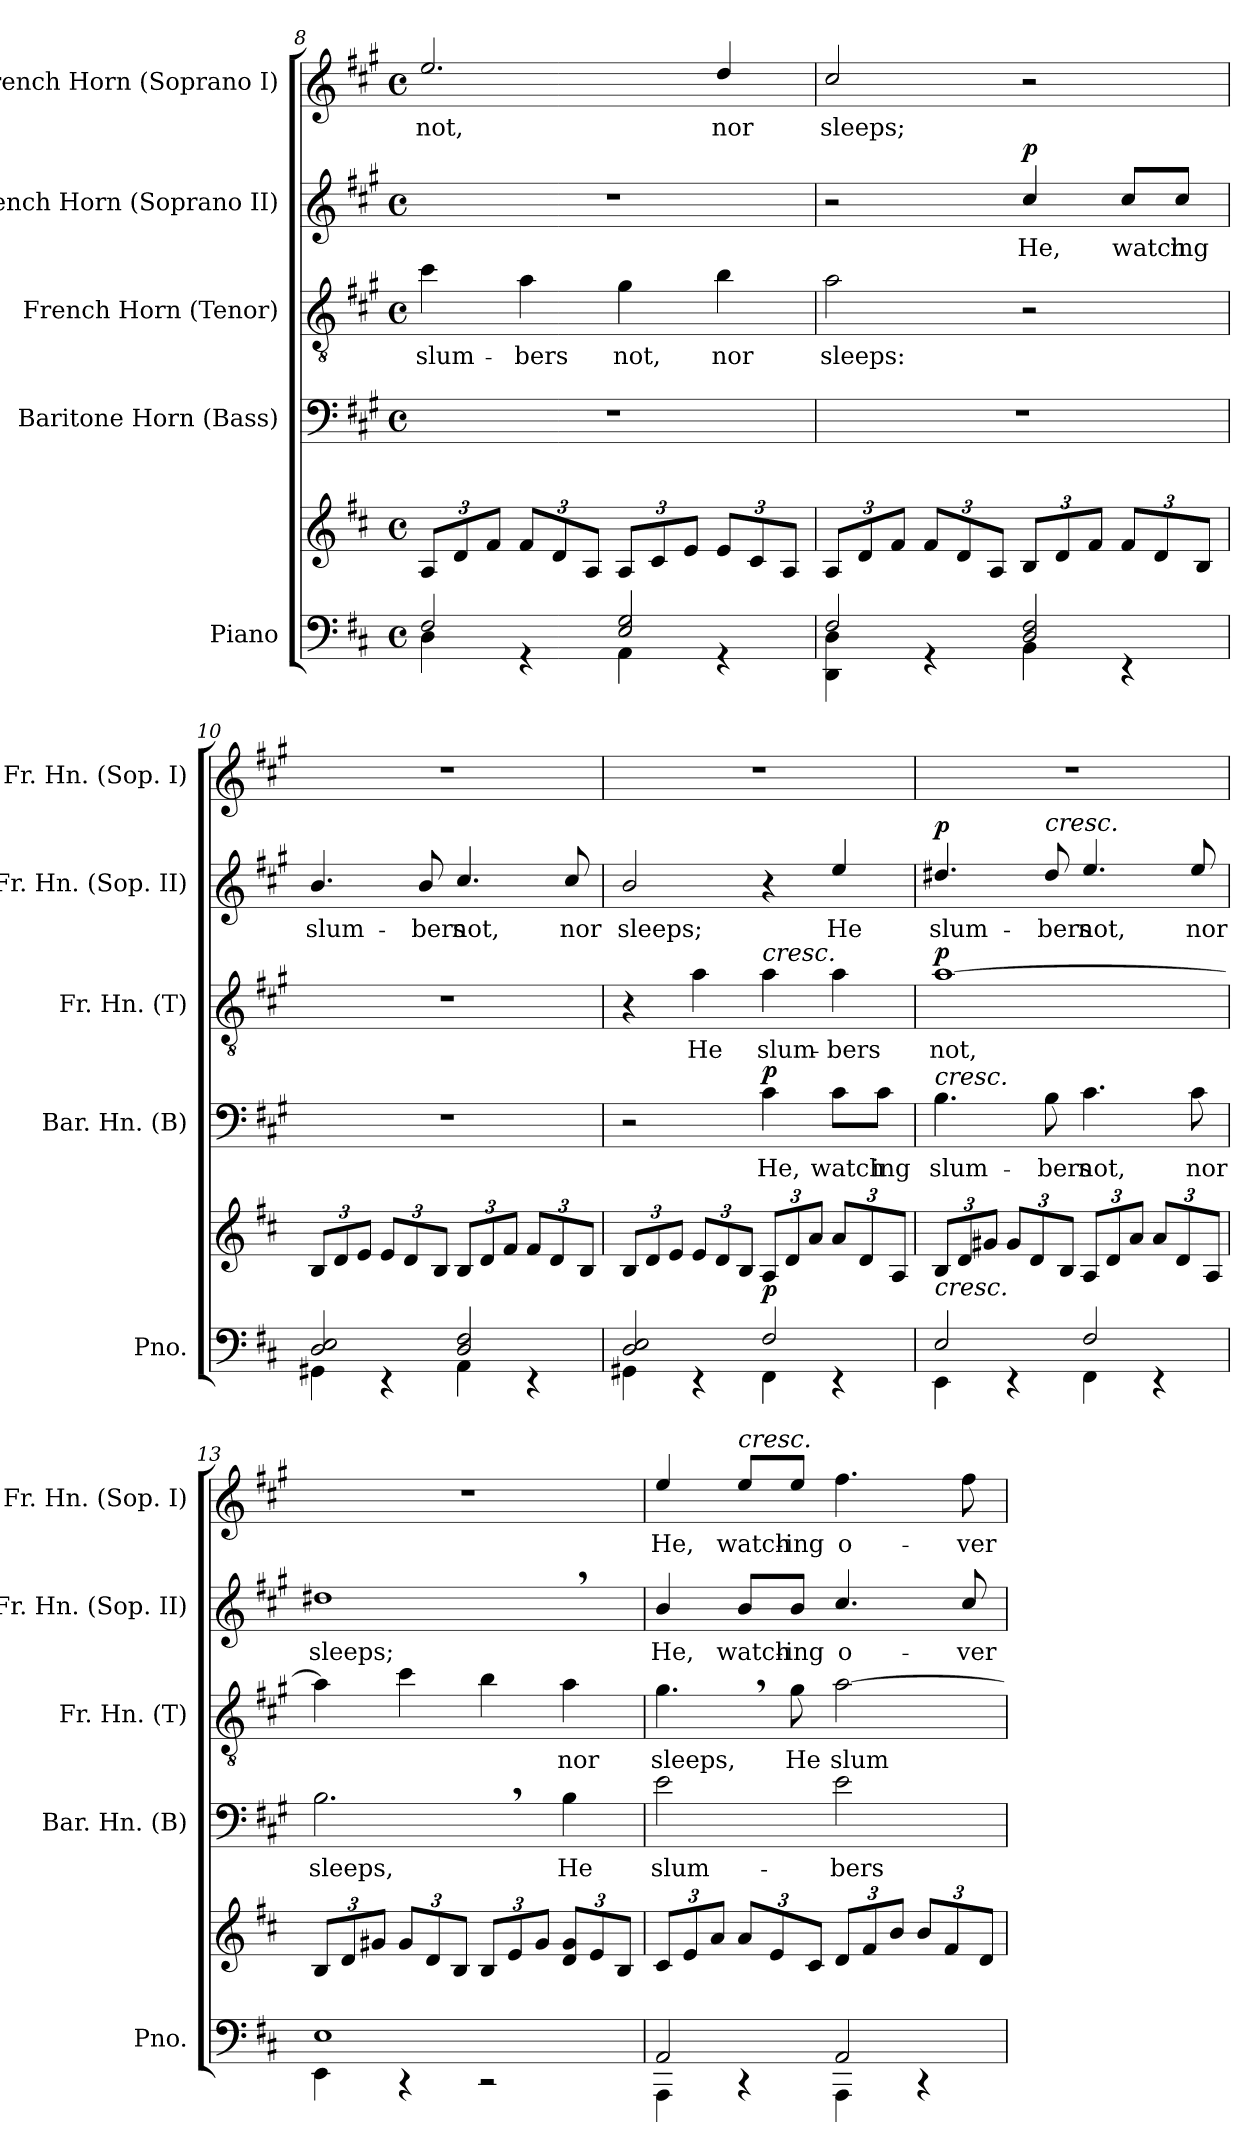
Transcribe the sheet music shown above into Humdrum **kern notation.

**kern	**kern	**dynam	**kern	**text	**dynam	**kern	**text	**dynam	**kern	**text	**dynam	**kern	**text
*part5	*part5	*part5	*part4	*part4	*part4	*part3	*part3	*part3	*part2	*part2	*part2	*part1	*part1
*staff6	*staff5	*staff5/6	*staff4	*staff4	*staff4	*staff3	*staff3	*staff3	*staff2	*staff2	*staff2	*staff1	*staff1
*I"Piano	*	*	*I"Baritone Horn (Bass)	*	*	*I"French Horn (Tenor)	*	*	*I"French Horn (Soprano II)	*	*	*I"French Horn (Soprano I)	*
*I'Pno.	*	*	*I'Bar. Hn. (B)	*	*	*I'Fr. Hn. (T)	*	*	*I'Fr. Hn. (Sop. II)	*	*	*I'Fr. Hn. (Sop. I)	*
!!LO:PB:g=z
*clefF4	*clefG2	*	*clefF4	*	*	*clefGv2	*	*	*clefG2	*	*	*clefG2	*
*	*	*	*ITrd4c7	*	*	*ITrd4c7	*	*	*ITrd4c7	*	*	*ITrd4c7	*
*k[f#c#]	*k[f#c#]	*	*k[f#c#]	*	*	*k[f#c#]	*	*	*k[f#c#]	*	*	*k[f#c#]	*
*M4/4	*M4/4	*	*M4/4	*	*	*M4/4	*	*	*M4/4	*	*	*M4/4	*
*met(c)	*met(c)	*	*met(c)	*	*	*met(c)	*	*	*met(c)	*	*	*met(c)	*
=8	=8	=8	=8	=8	=8	=8	=8	=8	=8	=8	=8	=8	=8
*^	*	*	*	*	*	*	*	*	*	*	*	*	*
*	*	*Xbrackettup	*	*	*	*	*	*	*	*	*	*	*	*
!	!	!	!	!	!	!	!	!LO:LY:b	!	!	!	!	!	!LO:LY:b
2F#/	4D\	12A/L	.	1r	.	.	4f#\	slum-	.	1r	.	.	2.a/	not,
.	.	12d/	.	.	.	.	.	.	.	.	.	.	.	.
.	.	12f#/J	.	.	.	.	.	.	.	.	.	.	.	.
!	!	!	!	!	!	!	!	!LO:LY:b	!	!	!	!	!	!
.	4r	12f#/L	.	.	.	.	4d\	-bers	.	.	.	.	.	.
.	.	12d/	.	.	.	.	.	.	.	.	.	.	.	.
.	.	12A/J	.	.	.	.	.	.	.	.	.	.	.	.
!	!	!	!	!	!	!	!	!LO:LY:b	!	!	!	!	!	!
2E/ 2G/	4AA\	12A/L	.	.	.	.	4c#\	not,	.	.	.	.	.	.
.	.	12c#/	.	.	.	.	.	.	.	.	.	.	.	.
.	.	12e/J	.	.	.	.	.	.	.	.	.	.	.	.
!	!	!	!	!	!	!	!	!LO:LY:b	!	!	!	!	!	!LO:LY:b
.	4r	12e/L	.	.	.	.	4e\	nor	.	.	.	.	4g/	nor
.	.	12c#/	.	.	.	.	.	.	.	.	.	.	.	.
.	.	12A/J	.	.	.	.	.	.	.	.	.	.	.	.
=9	=9	=9	=9	=9	=9	=9	=9	=9	=9	=9	=9	=9	=9	=9
!	!	!	!	!	!	!	!	!LO:LY:b	!	!	!	!	!	!LO:LY:b
2F#/	4DD\ 4D\	12A/L	.	1r	.	.	2d\	sleeps:	.	2r	.	.	2f#/	sleeps;
.	.	12d/	.	.	.	.	.	.	.	.	.	.	.	.
.	.	12f#/J	.	.	.	.	.	.	.	.	.	.	.	.
.	4r	12f#/L	.	.	.	.	.	.	.	.	.	.	.	.
.	.	12d/	.	.	.	.	.	.	.	.	.	.	.	.
.	.	12A/J	.	.	.	.	.	.	.	.	.	.	.	.
!	!	!	!	!	!	!	!	!	!	!	!LO:LY:b	!LO:DY:a	!	!
2D/ 2F#/	4BB\	12B/L	.	.	.	.	2r	.	.	4f#/	He,	p	2r	.
.	.	12d/	.	.	.	.	.	.	.	.	.	.	.	.
.	.	12f#/J	.	.	.	.	.	.	.	.	.	.	.	.
!	!	!	!	!	!	!	!	!	!	!	!LO:LY:b	!	!	!
.	4r	12f#/L	.	.	.	.	.	.	.	8f#/L	watch-	.	.	.
.	.	12d/	.	.	.	.	.	.	.	.	.	.	.	.
!	!	!	!	!	!	!	!	!	!	!	!LO:LY:b	!	!	!
.	.	.	.	.	.	.	.	.	.	8f#/J	-ing	.	.	.
.	.	12B/J	.	.	.	.	.	.	.	.	.	.	.	.
=10	=10	=10	=10	=10	=10	=10	=10	=10	=10	=10	=10	=10	=10	=10
!	!	!	!	!	!	!	!	!	!	!	!LO:LY:b	!	!	!
2D/ 2E/	4GG#X\	12B/L	.	1r	.	.	1r	.	.	4.e/	slum-	.	1r	.
.	.	12d/	.	.	.	.	.	.	.	.	.	.	.	.
.	.	12e/J	.	.	.	.	.	.	.	.	.	.	.	.
.	4r	12e/L	.	.	.	.	.	.	.	.	.	.	.	.
.	.	12d/	.	.	.	.	.	.	.	.	.	.	.	.
!	!	!	!	!	!	!	!	!	!	!	!LO:LY:b	!	!	!
.	.	.	.	.	.	.	.	.	.	8e/	-bers	.	.	.
.	.	12B/J	.	.	.	.	.	.	.	.	.	.	.	.
!	!	!	!	!	!	!	!	!	!	!	!LO:LY:b	!	!	!
2D/ 2F#/	4AA\	12B/L	.	.	.	.	.	.	.	4.f#/	not,	.	.	.
.	.	12d/	.	.	.	.	.	.	.	.	.	.	.	.
.	.	12f#/J	.	.	.	.	.	.	.	.	.	.	.	.
.	4r	12f#/L	.	.	.	.	.	.	.	.	.	.	.	.
.	.	12d/	.	.	.	.	.	.	.	.	.	.	.	.
!	!	!	!	!	!	!	!	!	!	!	!LO:LY:b	!	!	!
.	.	.	.	.	.	.	.	.	.	8f#/	nor	.	.	.
.	.	12B/J	.	.	.	.	.	.	.	.	.	.	.	.
=11	=11	=11	=11	=11	=11	=11	=11	=11	=11	=11	=11	=11	=11	=11
!	!	!	!	!	!	!	!	!	!	!	!LO:LY:b	!	!	!
2D/ 2E/	4GG#X\	12B/L	.	2r	.	.	4r	.	.	2e/	sleeps;	.	1r	.
.	.	12d/	.	.	.	.	.	.	.	.	.	.	.	.
.	.	12e/J	.	.	.	.	.	.	.	.	.	.	.	.
!	!	!	!	!	!	!	!	!LO:LY:b	!	!	!	!	!	!
.	4r	12e/L	.	.	.	.	4d\	He	.	.	.	.	.	.
.	.	12d/	.	.	.	.	.	.	.	.	.	.	.	.
.	.	12B/J	.	.	.	.	.	.	.	.	.	.	.	.
!	!	!	!	!	!	!	!LO:TX:a:i:t=cresc.	!	!	!	!	!	!	!
!	!	!	!LO:DY:b	!	!LO:LY:b	!LO:DY:a	!	!LO:LY:b	!	!	!	!	!	!
2F#/	4FF#\	12A/L	p	4F#\	He,	p	4d\	slum-	.	4r	.	.	.	.
.	.	12d/	.	.	.	.	.	.	.	.	.	.	.	.
.	.	12a/J	.	.	.	.	.	.	.	.	.	.	.	.
!	!	!	!	!	!LO:LY:b	!	!	!LO:LY:b	!	!	!LO:LY:b	!	!	!
.	4r	12a/L	.	8F#\L	watch-	.	4d\	-bers	.	4a/	He	.	.	.
.	.	12d/	.	.	.	.	.	.	.	.	.	.	.	.
!	!	!	!	!	!LO:LY:b	!	!	!	!	!	!	!	!	!
.	.	.	.	8F#\J	-ing	.	.	.	.	.	.	.	.	.
.	.	12A/J	.	.	.	.	.	.	.	.	.	.	.	.
!!LO:LB:g=z
=12	=12	=12	=12	=12	=12	=12	=12	=12	=12	=12	=12	=12	=12	=12
!	!	!	!	!LO:TX:a:i:t=cresc.	!	!	!	!	!	!	!	!	!	!
!	!	!LO:TX:b:i:t=cresc.	!	!	!	!	!	!	!	!	!	!	!	!
!	!	!	!	!	!LO:LY:b	!	!	!LO:LY:b	!LO:DY:b	!	!LO:LY:b	!LO:DY:a	!	!
2E/	4EE\	12B/L	.	4.E\	slum-	.	[1d	not,	p	4.g#X/	slum-	p	1r	.
.	.	12d/	.	.	.	.	.	.	.	.	.	.	.	.
.	.	12g#X/J	.	.	.	.	.	.	.	.	.	.	.	.
.	4r	12g#/L	.	.	.	.	.	.	.	.	.	.	.	.
.	.	12d/	.	.	.	.	.	.	.	.	.	.	.	.
!	!	!	!	!	!	!	!	!	!	!LO:TX:a:i:t=cresc.	!	!	!	!
!	!	!	!	!	!LO:LY:b	!	!	!	!	!	!LO:LY:b	!	!	!
.	.	.	.	8E\	-bers	.	.	.	.	8g#/	-bers	.	.	.
.	.	12B/J	.	.	.	.	.	.	.	.	.	.	.	.
!	!	!	!	!	!LO:LY:b	!	!	!	!	!	!LO:LY:b	!	!	!
2F#/	4FF#\	12A/L	.	4.F#\	not,	.	.	.	.	4.a/	not,	.	.	.
.	.	12d/	.	.	.	.	.	.	.	.	.	.	.	.
.	.	12a/J	.	.	.	.	.	.	.	.	.	.	.	.
.	4r	12a/L	.	.	.	.	.	.	.	.	.	.	.	.
.	.	12d/	.	.	.	.	.	.	.	.	.	.	.	.
!	!	!	!	!	!LO:LY:b	!	!	!	!	!	!LO:LY:b	!	!	!
.	.	.	.	8F#\	nor	.	.	.	.	8a/	nor	.	.	.
.	.	12A/J	.	.	.	.	.	.	.	.	.	.	.	.
=13	=13	=13	=13	=13	=13	=13	=13	=13	=13	=13	=13	=13	=13	=13
!	!	!	!	!	!LO:LY:b	!	!	!	!	!	!LO:LY:b	!	!	!
1E	4EE\	12B/L	.	2.E,\	sleeps,	.	4d\]	.	.	1g#X,	sleeps;	.	1r	.
.	.	12d/	.	.	.	.	.	.	.	.	.	.	.	.
.	.	12g#X/J	.	.	.	.	.	.	.	.	.	.	.	.
.	4r	12g#/L	.	.	.	.	4f#\	.	.	.	.	.	.	.
.	.	12d/	.	.	.	.	.	.	.	.	.	.	.	.
.	.	12B/J	.	.	.	.	.	.	.	.	.	.	.	.
.	2r	12B/L	.	.	.	.	4e\	.	.	.	.	.	.	.
.	.	12e/	.	.	.	.	.	.	.	.	.	.	.	.
.	.	12g#/J	.	.	.	.	.	.	.	.	.	.	.	.
!	!	!	!	!	!LO:LY:b	!	!	!LO:LY:b	!	!	!	!	!	!
.	.	12d/ 12g#/L	.	4E\	He	.	4d\	nor	.	.	.	.	.	.
.	.	12e/	.	.	.	.	.	.	.	.	.	.	.	.
.	.	12B/J	.	.	.	.	.	.	.	.	.	.	.	.
=14	=14	=14	=14	=14	=14	=14	=14	=14	=14	=14	=14	=14	=14	=14
!	!	!	!	!	!LO:LY:b	!	!	!LO:LY:b	!	!	!LO:LY:b	!	!	!LO:LY:b
2AA/	4AAA\	12c#/L	.	2A\	slum-	.	4.c#,\	sleeps,	.	4e/	He,	.	4a/	He,
.	.	12e/	.	.	.	.	.	.	.	.	.	.	.	.
.	.	12a/J	.	.	.	.	.	.	.	.	.	.	.	.
!	!	!	!	!	!	!	!	!	!	!	!	!	!LO:TX:a:i:t=cresc.	!
!	!	!	!	!	!	!	!	!	!	!	!LO:LY:b	!	!	!LO:LY:b
.	4r	12a/L	.	.	.	.	.	.	.	8e/L	watch-	.	8a/L	watch-
.	.	12e/	.	.	.	.	.	.	.	.	.	.	.	.
!	!	!	!	!	!	!	!	!LO:LY:b	!	!	!LO:LY:b	!	!	!LO:LY:b
.	.	.	.	.	.	.	8c#\	He	.	8e/J	-ing	.	8a/J	-ing
.	.	12c#/J	.	.	.	.	.	.	.	.	.	.	.	.
!	!	!	!	!	!LO:LY:b	!	!	!LO:LY:b	!	!	!LO:LY:b	!	!	!LO:LY:b
2AA/	4AAA\	12d/L	.	2A\	-bers	.	[2d\	slum-	.	4.f#/	o-	.	4.b\	o-
.	.	12f#/	.	.	.	.	.	.	.	.	.	.	.	.
.	.	12b/J	.	.	.	.	.	.	.	.	.	.	.	.
.	4r	12b/L	.	.	.	.	.	.	.	.	.	.	.	.
.	.	12f#/	.	.	.	.	.	.	.	.	.	.	.	.
!	!	!	!	!	!	!	!	!	!	!	!LO:LY:b	!	!	!LO:LY:b
.	.	.	.	.	.	.	.	.	.	8f#/	-ver	.	8b\	-ver
.	.	12d/J	.	.	.	.	.	.	.	.	.	.	.	.
*v	*v	*	*	*	*	*	*	*	*	*	*	*	*	*
=	=	=	=	=	=	=	=	=	=	=	=	=	=
*-	*-	*-	*-	*-	*-	*-	*-	*-	*-	*-	*-	*-	*-
